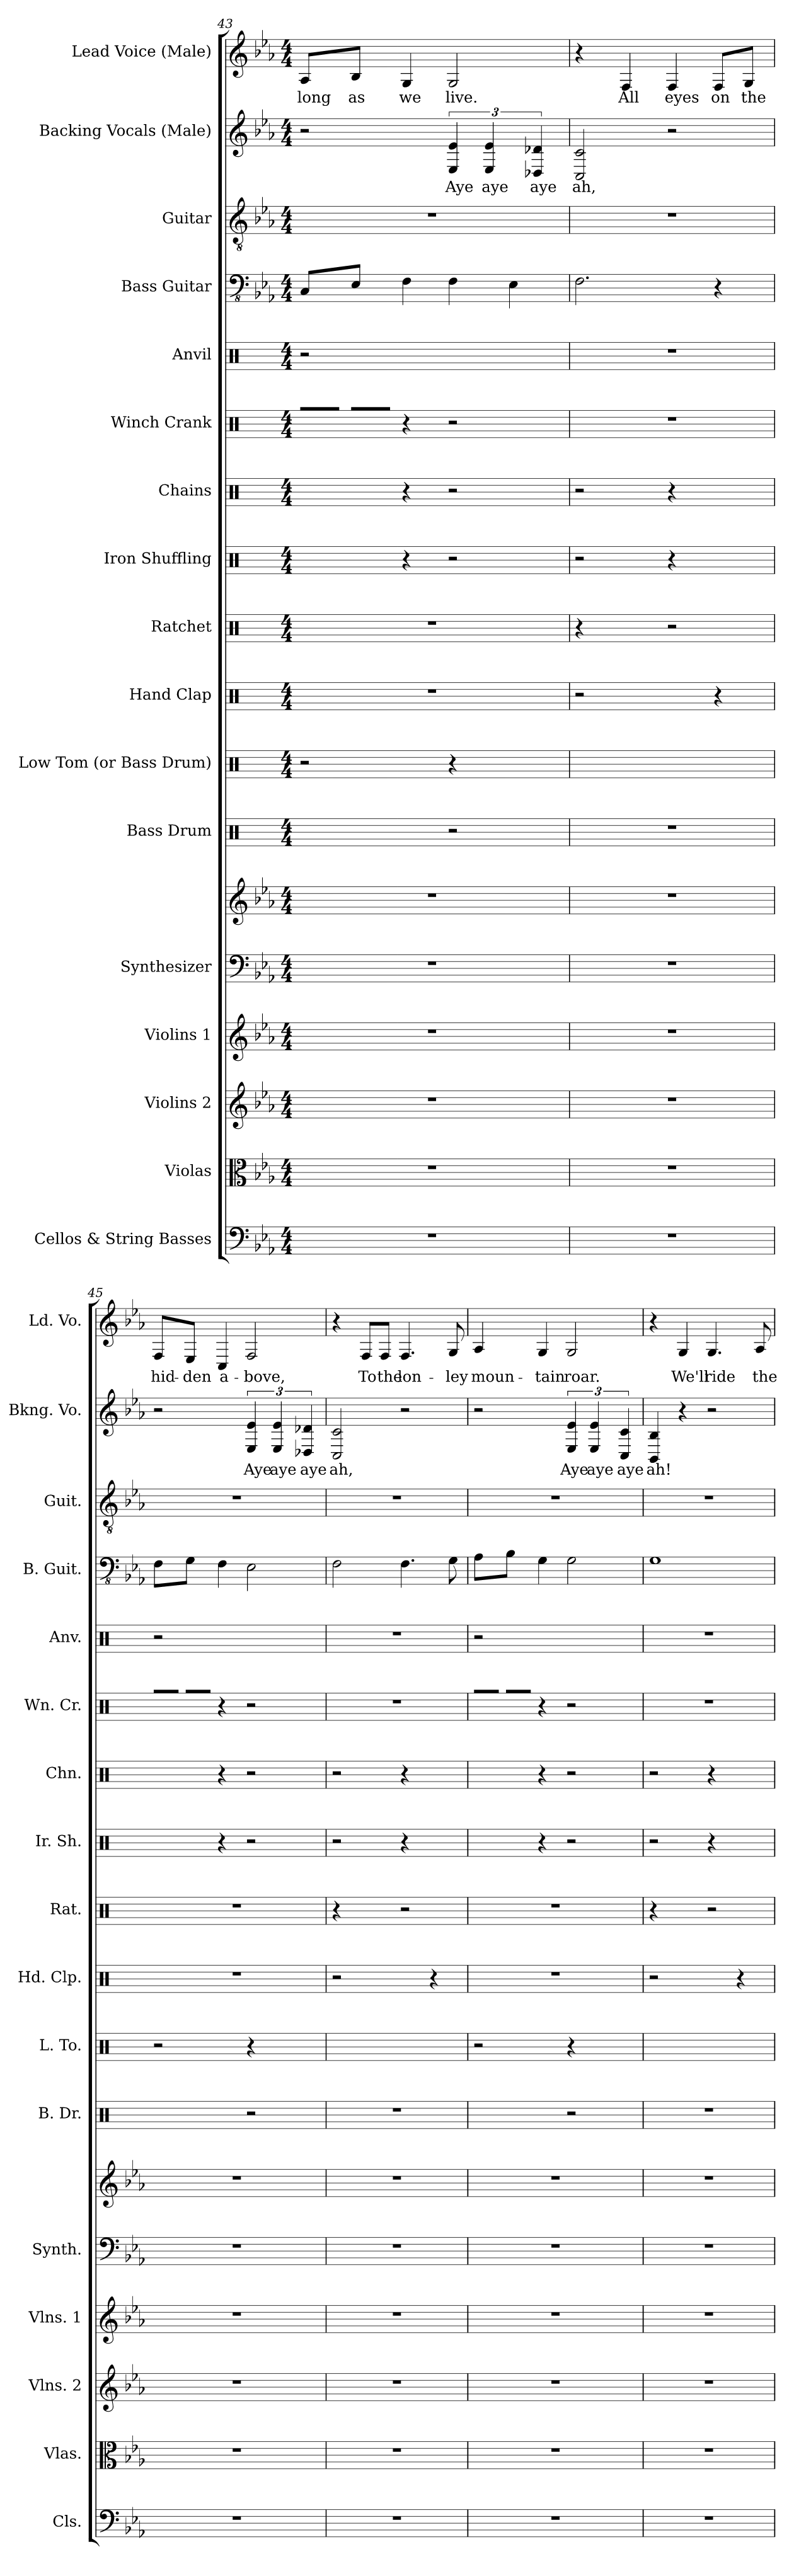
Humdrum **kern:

**kern	**kern	**kern	**kern	**kern	**kern	**kern	**kern	**kern	**kern	**kern	**kern	**kern	**kern	**kern	**kern	**kern	**text	**kern	**text
*part17	*part16	*part15	*part14	*part13	*part13	*part12	*part11	*part10	*part9	*part8	*part7	*part6	*part5	*part4	*part3	*part2	*part2	*part1	*part1
*staff18	*staff17	*staff16	*staff15	*staff14	*staff13	*staff12	*staff11	*staff10	*staff9	*staff8	*staff7	*staff6	*staff5	*staff4	*staff3	*staff2	*staff2	*staff1	*staff1
*I"Cellos & String Basses	*I"Violas	*I"Violins 2	*I"Violins 1	*I"Synthesizer	*	*I"Bass Drum	*I"Low Tom (or Bass Drum)	*I"Hand Clap	*I"Ratchet	*I"Iron Shuffling	*I"Chains	*I"Winch Crank	*I"Anvil	*I"Bass Guitar	*I"Guitar	*I"Backing Vocals              (Male)	*	*I"Lead Voice        (Male)	*
*I'Cls.	*I'Vlas.	*I'Vlns. 2	*I'Vlns. 1	*I'Synth.	*	*I'B. Dr.	*I'L. To.	*I'Hd. Clp.	*I'Rat.	*I'Ir. Sh.	*I'Chn.	*I'Wn. Cr.	*I'Anv.	*I'B. Guit.	*I'Guit.	*I'Bkng. Vo.	*	*I'Ld. Vo.	*
!!LO:PB:g=z
*clefF4	*clefC3	*clefG2	*clefG2	*clefF4	*clefG2	*clefX	*clefX	*clefX	*clefX	*clefX	*clefX	*clefX	*clefX	*clefFv4	*clefGv2	*clefG2	*	*clefG2	*
*	*	*	*	*	*	*	*	*	*	*	*	*	*	*	*	*ITrd7c12	*	*ITrd7c12	*
*k[b-e-a-]	*k[b-e-a-]	*k[b-e-a-]	*k[b-e-a-]	*k[b-e-a-]	*k[b-e-a-]	*k[]	*k[]	*k[]	*k[]	*k[]	*k[]	*k[]	*k[]	*k[b-e-a-]	*k[b-e-a-]	*k[b-e-a-]	*	*k[b-e-a-]	*
*E-:	*E-:	*E-:	*E-:	*E-:	*E-:	*C:	*C:	*C:	*C:	*C:	*C:	*C:	*C:	*E-:	*E-:	*E-:	*	*E-:	*
*M4/4	*M4/4	*M4/4	*M4/4	*M4/4	*M4/4	*M4/4	*M4/4	*M4/4	*M4/4	*M4/4	*M4/4	*M4/4	*M4/4	*M4/4	*M4/4	*M4/4	*	*M4/4	*
=43	=43	=43	=43	=43	=43	=43	=43	=43	=43	=43	=43	=43	=43	=43	=43	=43	=43	=43	=43
1r	1r	1r	1r	1r	1r	2R\	2r	1r	1r	4R/	4R/	32R/LLL	2r	8CC/L	1r	2r	.	8AA-/L	long
.	.	.	.	.	.	.	.	.	.	.	.	32R/	.	.	.	.	.	.	.
.	.	.	.	.	.	.	.	.	.	.	.	32R/	.	.	.	.	.	.	.
.	.	.	.	.	.	.	.	.	.	.	.	32R/JJJ	.	.	.	.	.	.	.
.	.	.	.	.	.	.	.	.	.	.	.	32R/LLL	.	8EE-/J	.	.	.	8BB-/J	as
.	.	.	.	.	.	.	.	.	.	.	.	32R/	.	.	.	.	.	.	.
.	.	.	.	.	.	.	.	.	.	.	.	32R/	.	.	.	.	.	.	.
.	.	.	.	.	.	.	.	.	.	.	.	32R/JJJ	.	.	.	.	.	.	.
.	.	.	.	.	.	.	.	.	.	4r	4r	4r	.	4FF\	.	.	.	4GG/	we
.	.	.	.	.	.	2r	4r	.	.	2r	2r	2r	4R/	4FF\	.	6EE-/ 6E-/	Aye	2GG/	live.
.	.	.	.	.	.	.	.	.	.	.	.	.	.	.	.	6EE-/ 6E-/	aye	.	.
.	.	.	.	.	.	.	4R/	.	.	.	.	.	4ryy	4EE-\	.	.	.	.	.
.	.	.	.	.	.	.	.	.	.	.	.	.	.	.	.	6DD-X/ 6D-X/	aye	.	.
=44	=44	=44	=44	=44	=44	=44	=44	=44	=44	=44	=44	=44	=44	=44	=44	=44	=44	=44	=44
1r	1r	1r	1r	1r	1r	1r	1R	2r	4r	2r	2r	1r	1r	2.FF\	1r	2CC/ 2C/	ah,	4r	.
.	.	.	.	.	.	.	.	.	4R/	.	.	.	.	.	.	.	.	4FF/	All
.	.	.	.	.	.	.	.	4R/	2r	4r	4r	.	.	.	.	2r	.	4FF/	eyes
.	.	.	.	.	.	.	.	4r	.	4R/	4R/	.	.	4r	.	.	.	8FF/L	on
.	.	.	.	.	.	.	.	.	.	.	.	.	.	.	.	.	.	8GG/J	the
=45	=45	=45	=45	=45	=45	=45	=45	=45	=45	=45	=45	=45	=45	=45	=45	=45	=45	=45	=45
1r	1r	1r	1r	1r	1r	2R\	2r	1r	1r	4R/	4R/	32R/LLL	2r	8FF\L	1r	2r	.	8FF/L	hid-
.	.	.	.	.	.	.	.	.	.	.	.	32R/	.	.	.	.	.	.	.
.	.	.	.	.	.	.	.	.	.	.	.	32R/	.	.	.	.	.	.	.
.	.	.	.	.	.	.	.	.	.	.	.	32R/JJJ	.	.	.	.	.	.	.
.	.	.	.	.	.	.	.	.	.	.	.	32R/LLL	.	8GG\J	.	.	.	8EE-/J	-den
.	.	.	.	.	.	.	.	.	.	.	.	32R/	.	.	.	.	.	.	.
.	.	.	.	.	.	.	.	.	.	.	.	32R/	.	.	.	.	.	.	.
.	.	.	.	.	.	.	.	.	.	.	.	32R/JJJ	.	.	.	.	.	.	.
.	.	.	.	.	.	.	.	.	.	4r	4r	4r	.	4FF\	.	.	.	4CC/	a-
.	.	.	.	.	.	2r	4r	.	.	2r	2r	2r	4R/	2EE-\	.	6EE-/ 6E-/	Aye	2FF/	-bove,
.	.	.	.	.	.	.	.	.	.	.	.	.	.	.	.	6EE-/ 6E-/	aye	.	.
.	.	.	.	.	.	.	4R/	.	.	.	.	.	4ryy	.	.	.	.	.	.
.	.	.	.	.	.	.	.	.	.	.	.	.	.	.	.	6DD-X/ 6D-X/	aye	.	.
=46	=46	=46	=46	=46	=46	=46	=46	=46	=46	=46	=46	=46	=46	=46	=46	=46	=46	=46	=46
1r	1r	1r	1r	1r	1r	1r	1R	2r	4r	2r	2r	1r	1r	2FF\	1r	2CC/ 2C/	ah,	4r	.
.	.	.	.	.	.	.	.	.	4R/	.	.	.	.	.	.	.	.	8FF/L	To
.	.	.	.	.	.	.	.	.	.	.	.	.	.	.	.	.	.	8FF/J	the
.	.	.	.	.	.	.	.	4R/	2r	4r	4r	.	.	4.FF\	.	2r	.	4.FF/	lon-
.	.	.	.	.	.	.	.	4r	.	4R/	4R/	.	.	.	.	.	.	.	.
.	.	.	.	.	.	.	.	.	.	.	.	.	.	8GG\	.	.	.	8GG/	-ley
!!LO:PB:g=z
=47	=47	=47	=47	=47	=47	=47	=47	=47	=47	=47	=47	=47	=47	=47	=47	=47	=47	=47	=47
1r	1r	1r	1r	1r	1r	2R\	2r	1r	1r	4R/	4R/	32R/LLL	2r	8AA-\L	1r	2r	.	4AA-/	moun-
.	.	.	.	.	.	.	.	.	.	.	.	32R/	.	.	.	.	.	.	.
.	.	.	.	.	.	.	.	.	.	.	.	32R/	.	.	.	.	.	.	.
.	.	.	.	.	.	.	.	.	.	.	.	32R/JJJ	.	.	.	.	.	.	.
.	.	.	.	.	.	.	.	.	.	.	.	32R/LLL	.	8BB-\J	.	.	.	.	.
.	.	.	.	.	.	.	.	.	.	.	.	32R/	.	.	.	.	.	.	.
.	.	.	.	.	.	.	.	.	.	.	.	32R/	.	.	.	.	.	.	.
.	.	.	.	.	.	.	.	.	.	.	.	32R/JJJ	.	.	.	.	.	.	.
.	.	.	.	.	.	.	.	.	.	4r	4r	4r	.	4GG\	.	.	.	4GG/	-tain
.	.	.	.	.	.	2r	4r	.	.	2r	2r	2r	4R/	2GG\	.	6EE-/ 6E-/	Aye	2GG/	roar.
.	.	.	.	.	.	.	.	.	.	.	.	.	.	.	.	6EE-/ 6E-/	aye	.	.
.	.	.	.	.	.	.	4R/	.	.	.	.	.	4ryy	.	.	.	.	.	.
.	.	.	.	.	.	.	.	.	.	.	.	.	.	.	.	6CC/ 6C/	aye	.	.
=48	=48	=48	=48	=48	=48	=48	=48	=48	=48	=48	=48	=48	=48	=48	=48	=48	=48	=48	=48
1r	1r	1r	1r	1r	1r	1r	1R	2r	4r	2r	2r	1r	1r	1GG	1r	4BBB-/ 4BB-/	ah!	4r	.
.	.	.	.	.	.	.	.	.	4R/	.	.	.	.	.	.	4r	.	4GG/	We'll
.	.	.	.	.	.	.	.	4R/	2r	4r	4r	.	.	.	.	2r	.	4.GG/	ride
.	.	.	.	.	.	.	.	4r	.	4R/	4R/	.	.	.	.	.	.	.	.
.	.	.	.	.	.	.	.	.	.	.	.	.	.	.	.	.	.	8AA-/	the
=	=	=	=	=	=	=	=	=	=	=	=	=	=	=	=	=	=	=	=
*-	*-	*-	*-	*-	*-	*-	*-	*-	*-	*-	*-	*-	*-	*-	*-	*-	*-	*-	*-
